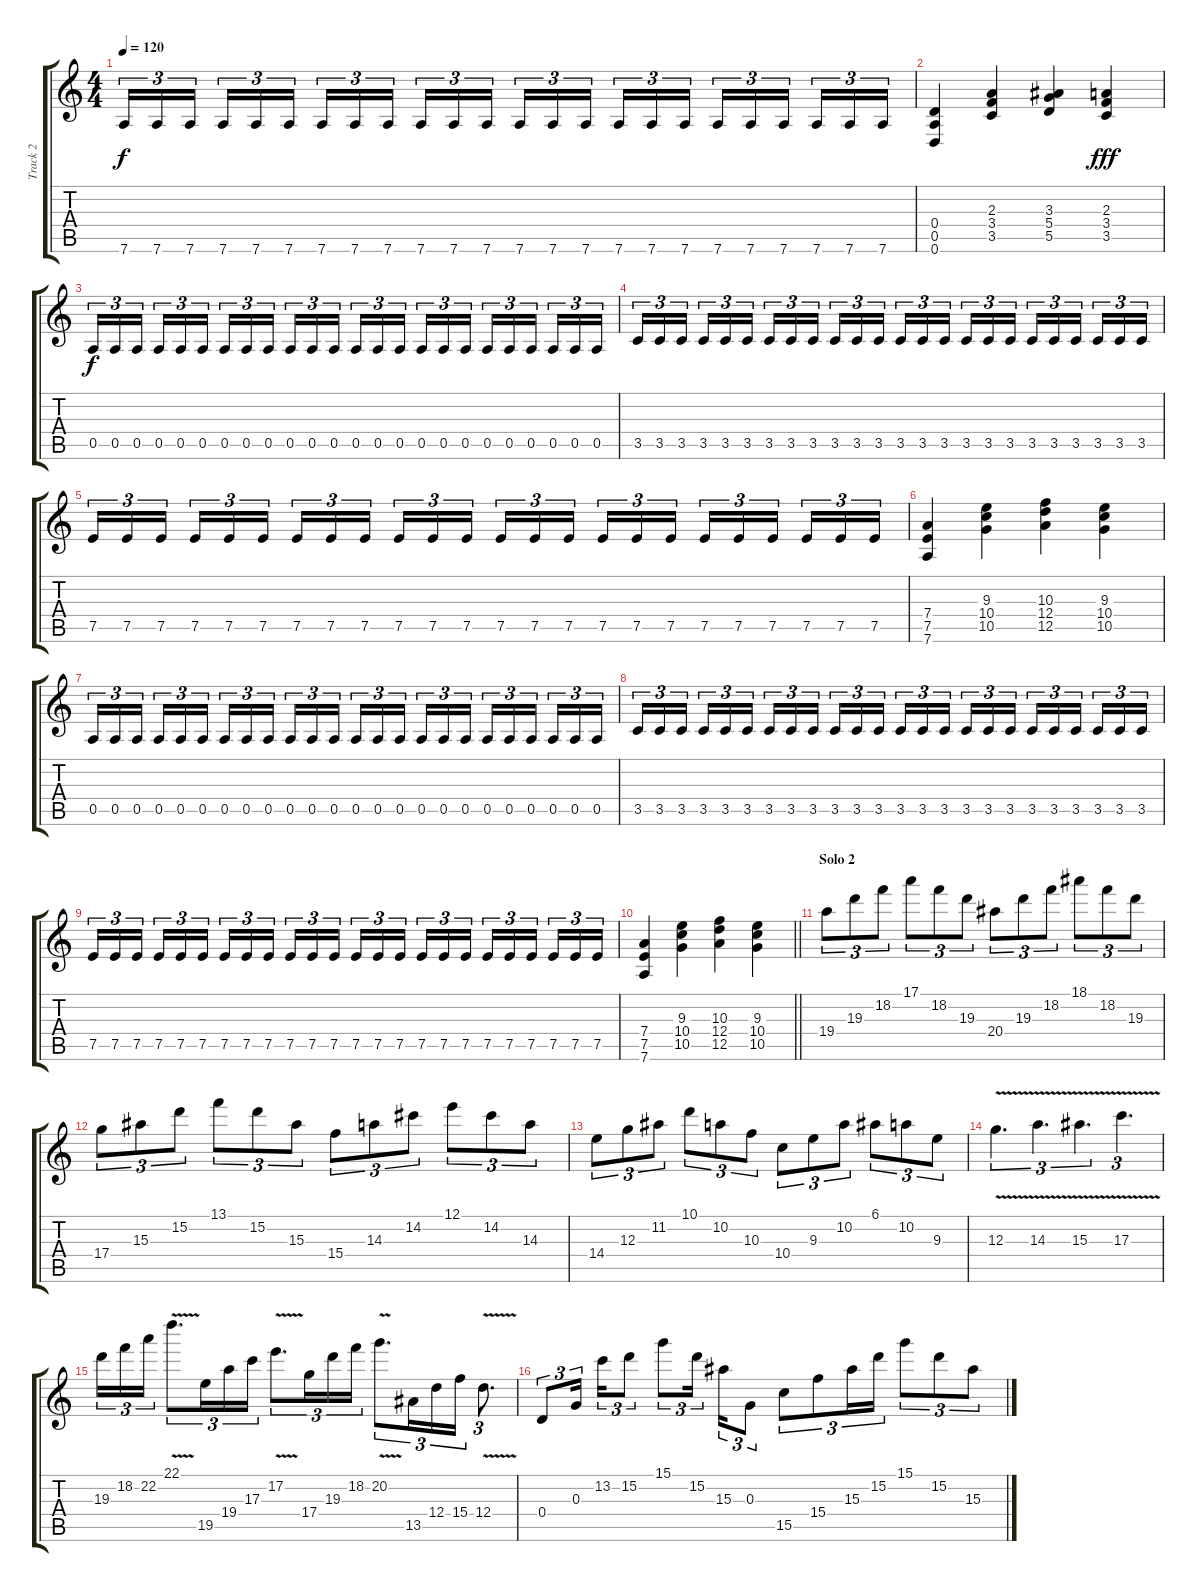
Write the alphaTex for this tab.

\track ("Track 2" "Track 2") {instrument distortionguitar}
\staff {score tabs}
\tuning (E4 B3 G3 D3 A2 D2) {hide}
\ts (4 4)
\tempo 120
\clef g2
\ks c
7.6.16{tu (3 2) dy f} 7.6.16{tu (3 2)} 7.6.16{tu (3 2) beam splitsecondary} 7.6.16{tu (3 2)} 7.6.16{tu (3 2)} 7.6.16{tu (3 2)} 7.6.16{tu (3 2)} 7.6.16{tu (3 2)} 7.6.16{tu (3 2) beam splitsecondary} 7.6.16{tu (3 2)} 7.6.16{tu (3 2)} 7.6.16{tu (3 2)} 7.6.16{tu (3 2)} 7.6.16{tu (3 2)} 7.6.16{tu (3 2) beam splitsecondary} 7.6.16{tu (3 2)} 7.6.16{tu (3 2)} 7.6.16{tu (3 2)} 7.6.16{tu (3 2)} 7.6.16{tu (3 2)} 7.6.16{tu (3 2) beam splitsecondary} 7.6.16{tu (3 2)} 7.6.16{tu (3 2)} 7.6.16{tu (3 2)} |
(0.4 0.5 0.6).4 (2.3 3.4 3.5).4 (3.3 5.4 5.5).4 (2.3 3.4 3.5).4{dy fff} |
0.5.16{tu (3 2) dy f} 0.5.16{tu (3 2)} 0.5.16{tu (3 2) beam splitsecondary} 0.5.16{tu (3 2)} 0.5.16{tu (3 2)} 0.5.16{tu (3 2)} 0.5.16{tu (3 2)} 0.5.16{tu (3 2)} 0.5.16{tu (3 2) beam splitsecondary} 0.5.16{tu (3 2)} 0.5.16{tu (3 2)} 0.5.16{tu (3 2)} 0.5.16{tu (3 2)} 0.5.16{tu (3 2)} 0.5.16{tu (3 2) beam splitsecondary} 0.5.16{tu (3 2)} 0.5.16{tu (3 2)} 0.5.16{tu (3 2)} 0.5.16{tu (3 2)} 0.5.16{tu (3 2)} 0.5.16{tu (3 2) beam splitsecondary} 0.5.16{tu (3 2)} 0.5.16{tu (3 2)} 0.5.16{tu (3 2)} |
3.5.16{tu (3 2)} 3.5.16{tu (3 2)} 3.5.16{tu (3 2) beam splitsecondary} 3.5.16{tu (3 2)} 3.5.16{tu (3 2)} 3.5.16{tu (3 2)} 3.5.16{tu (3 2)} 3.5.16{tu (3 2)} 3.5.16{tu (3 2) beam splitsecondary} 3.5.16{tu (3 2)} 3.5.16{tu (3 2)} 3.5.16{tu (3 2)} 3.5.16{tu (3 2)} 3.5.16{tu (3 2)} 3.5.16{tu (3 2) beam splitsecondary} 3.5.16{tu (3 2)} 3.5.16{tu (3 2)} 3.5.16{tu (3 2)} 3.5.16{tu (3 2)} 3.5.16{tu (3 2)} 3.5.16{tu (3 2) beam splitsecondary} 3.5.16{tu (3 2)} 3.5.16{tu (3 2)} 3.5.16{tu (3 2)} |
7.5.16{tu (3 2)} 7.5.16{tu (3 2)} 7.5.16{tu (3 2) beam splitsecondary} 7.5.16{tu (3 2)} 7.5.16{tu (3 2)} 7.5.16{tu (3 2)} 7.5.16{tu (3 2)} 7.5.16{tu (3 2)} 7.5.16{tu (3 2) beam splitsecondary} 7.5.16{tu (3 2)} 7.5.16{tu (3 2)} 7.5.16{tu (3 2)} 7.5.16{tu (3 2)} 7.5.16{tu (3 2)} 7.5.16{tu (3 2) beam splitsecondary} 7.5.16{tu (3 2)} 7.5.16{tu (3 2)} 7.5.16{tu (3 2)} 7.5.16{tu (3 2)} 7.5.16{tu (3 2)} 7.5.16{tu (3 2) beam splitsecondary} 7.5.16{tu (3 2)} 7.5.16{tu (3 2)} 7.5.16{tu (3 2)} |
(7.4 7.5 7.6).4 (9.3 10.4 10.5).4 (10.3 12.4 12.5).4 (9.3 10.4 10.5).4 |
0.5.16{tu (3 2)} 0.5.16{tu (3 2)} 0.5.16{tu (3 2) beam splitsecondary} 0.5.16{tu (3 2)} 0.5.16{tu (3 2)} 0.5.16{tu (3 2)} 0.5.16{tu (3 2)} 0.5.16{tu (3 2)} 0.5.16{tu (3 2) beam splitsecondary} 0.5.16{tu (3 2)} 0.5.16{tu (3 2)} 0.5.16{tu (3 2)} 0.5.16{tu (3 2)} 0.5.16{tu (3 2)} 0.5.16{tu (3 2) beam splitsecondary} 0.5.16{tu (3 2)} 0.5.16{tu (3 2)} 0.5.16{tu (3 2)} 0.5.16{tu (3 2)} 0.5.16{tu (3 2)} 0.5.16{tu (3 2) beam splitsecondary} 0.5.16{tu (3 2)} 0.5.16{tu (3 2)} 0.5.16{tu (3 2)} |
3.5.16{tu (3 2)} 3.5.16{tu (3 2)} 3.5.16{tu (3 2) beam splitsecondary} 3.5.16{tu (3 2)} 3.5.16{tu (3 2)} 3.5.16{tu (3 2)} 3.5.16{tu (3 2)} 3.5.16{tu (3 2)} 3.5.16{tu (3 2) beam splitsecondary} 3.5.16{tu (3 2)} 3.5.16{tu (3 2)} 3.5.16{tu (3 2)} 3.5.16{tu (3 2)} 3.5.16{tu (3 2)} 3.5.16{tu (3 2) beam splitsecondary} 3.5.16{tu (3 2)} 3.5.16{tu (3 2)} 3.5.16{tu (3 2)} 3.5.16{tu (3 2)} 3.5.16{tu (3 2)} 3.5.16{tu (3 2) beam splitsecondary} 3.5.16{tu (3 2)} 3.5.16{tu (3 2)} 3.5.16{tu (3 2)} |
7.5.16{tu (3 2)} 7.5.16{tu (3 2)} 7.5.16{tu (3 2) beam splitsecondary} 7.5.16{tu (3 2)} 7.5.16{tu (3 2)} 7.5.16{tu (3 2)} 7.5.16{tu (3 2)} 7.5.16{tu (3 2)} 7.5.16{tu (3 2) beam splitsecondary} 7.5.16{tu (3 2)} 7.5.16{tu (3 2)} 7.5.16{tu (3 2)} 7.5.16{tu (3 2)} 7.5.16{tu (3 2)} 7.5.16{tu (3 2) beam splitsecondary} 7.5.16{tu (3 2)} 7.5.16{tu (3 2)} 7.5.16{tu (3 2)} 7.5.16{tu (3 2)} 7.5.16{tu (3 2)} 7.5.16{tu (3 2) beam splitsecondary} 7.5.16{tu (3 2)} 7.5.16{tu (3 2)} 7.5.16{tu (3 2)} |
\barLineRight lightlight
(7.4 7.5 7.6).4 (9.3 10.4 10.5).4 (10.3 12.4 12.5).4 (9.3 10.4 10.5).4 |
\section ("" "Solo 2")
19.4.8{tu (3 2)} 19.3.8{tu (3 2)} 18.2.8{tu (3 2)} 17.1.8{tu (3 2)} 18.2.8{tu (3 2)} 19.3.8{tu (3 2)} 20.4.8{tu (3 2)} 19.3.8{tu (3 2)} 18.2.8{tu (3 2)} 18.1.8{tu (3 2)} 18.2.8{tu (3 2)} 19.3.8{tu (3 2)} |
17.4.8{tu (3 2)} 15.3.8{tu (3 2)} 15.2.8{tu (3 2)} 13.1.8{tu (3 2)} 15.2.8{tu (3 2)} 15.3.8{tu (3 2)} 15.4.8{tu (3 2)} 14.3.8{tu (3 2)} 14.2.8{tu (3 2)} 12.1.8{tu (3 2)} 14.2.8{tu (3 2)} 14.3.8{tu (3 2)} |
14.4.8{tu (3 2)} 12.3.8{tu (3 2)} 11.2.8{tu (3 2)} 10.1.8{tu (3 2)} 10.2.8{tu (3 2)} 10.3.8{tu (3 2)} 10.4.8{tu (3 2)} 9.3.8{tu (3 2)} 10.2.8{tu (3 2)} 6.1.8{tu (3 2)} 10.2.8{tu (3 2)} 9.3.8{tu (3 2)} |
12.3{v}.4{d tu (3 2)} 14.3{v}.4{d tu (3 2)} 15.3{v}.4{d tu (3 2)} 17.3{v}.4{d tu (3 2)} |
19.3.16{tu (3 2)} 18.2.16{tu (3 2)} 22.2.16{tu (3 2)} 22.1{v}.8{d tu (3 2)} 19.5.16{tu (3 2)} 19.4.16{tu (3 2)} 17.3.16{tu (3 2)} 17.2{v}.8{d tu (3 2)} 17.4.16{tu (3 2)} 19.3.16{tu (3 2)} 18.2.16{tu (3 2)} 20.2{v}.8{d tu (3 2)} 13.5.16{tu (3 2)} 12.4.16{tu (3 2)} 15.4.16{tu (3 2)} 12.4{v}.8{d tu (3 2)} |
0.4.8{tu (3 2)} 0.3.16{tu (3 2) beam splitsecondary} 13.2.16{tu (3 2)} 15.2.8{tu (3 2)} 15.1.8{tu (3 2)} 15.2.16{tu (3 2) beam splitsecondary} 15.3.16{tu (3 2)} 0.3.8{tu (3 2)} 15.5.8{tu (3 2)} 15.4.8{tu (3 2)} 15.3.16{tu (3 2)} 15.2.16{tu (3 2)} 15.1.8{tu (3 2)} 15.2.8{tu (3 2)} 15.3.8{tu (3 2)}
